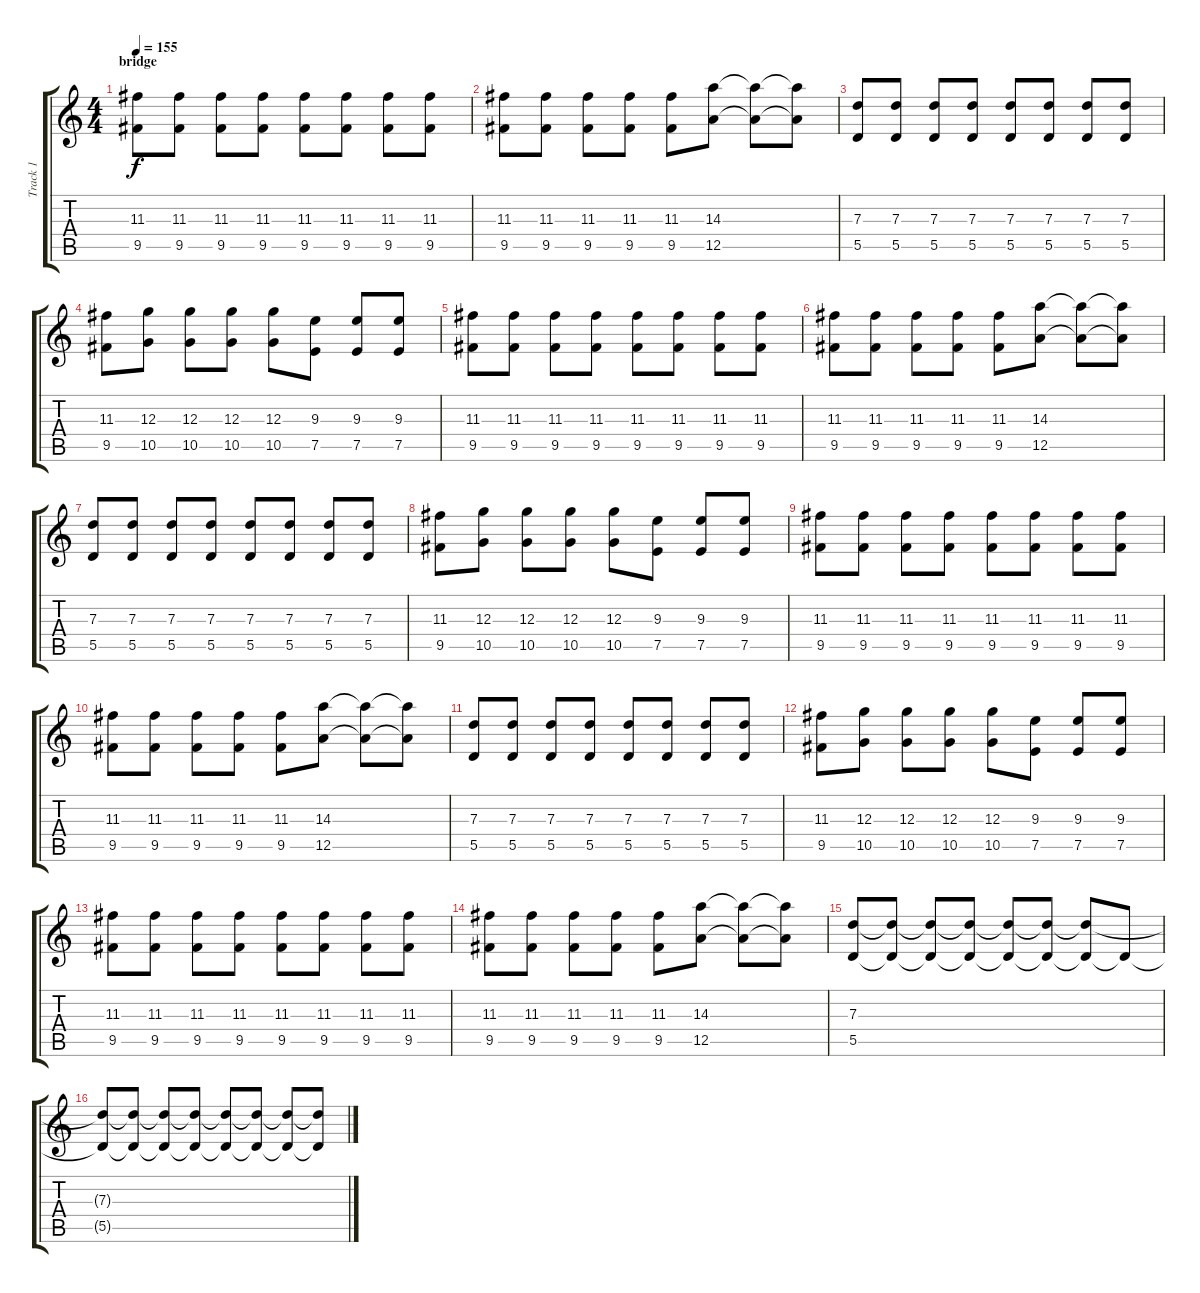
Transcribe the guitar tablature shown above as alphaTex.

\track ("Track 1" "Track 1") {instrument acousticguitarnylon}
\staff {score tabs}
\tuning (E4 B3 G3 D3 A2 D2) {hide}
\ts (4 4)
\section ("" "bridge")
\tempo 155
\clef g2
\ks c
(11.3 9.5).8{dy f volume 13} (11.3 9.5).8 (11.3 9.5).8 (11.3 9.5).8 (11.3 9.5).8 (11.3 9.5).8 (11.3 9.5).8 (11.3 9.5).8 |
(11.3 9.5).8 (11.3 9.5).8 (11.3 9.5).8 (11.3 9.5).8 (11.3 9.5).8 (14.3 12.5).8 (14.3{t} 12.5{t}).8 (14.3{t} 12.5{t}).8 |
(7.3 5.5).8{volume 13} (7.3 5.5).8 (7.3 5.5).8 (7.3 5.5).8 (7.3 5.5).8 (7.3 5.5).8 (7.3 5.5).8 (7.3 5.5).8 |
(11.3 9.5).8 (12.3 10.5).8 (12.3 10.5).8 (12.3 10.5).8 (12.3 10.5).8 (9.3 7.5).8 (9.3 7.5).8 (9.3 7.5).8 |
(11.3 9.5).8 (11.3 9.5).8 (11.3 9.5).8 (11.3 9.5).8 (11.3 9.5).8 (11.3 9.5).8 (11.3 9.5).8 (11.3 9.5).8 |
(11.3 9.5).8 (11.3 9.5).8 (11.3 9.5).8 (11.3 9.5).8 (11.3 9.5).8 (14.3 12.5).8 (14.3{t} 12.5{t}).8 (14.3{t} 12.5{t}).8 |
(7.3 5.5).8 (7.3 5.5).8 (7.3 5.5).8 (7.3 5.5).8 (7.3 5.5).8 (7.3 5.5).8 (7.3 5.5).8 (7.3 5.5).8 |
(11.3 9.5).8 (12.3 10.5).8 (12.3 10.5).8 (12.3 10.5).8 (12.3 10.5).8 (9.3 7.5).8 (9.3 7.5).8 (9.3 7.5).8 |
(11.3 9.5).8{volume 13} (11.3 9.5).8 (11.3 9.5).8 (11.3 9.5).8 (11.3 9.5).8 (11.3 9.5).8 (11.3 9.5).8 (11.3 9.5).8 |
(11.3 9.5).8 (11.3 9.5).8 (11.3 9.5).8 (11.3 9.5).8 (11.3 9.5).8 (14.3 12.5).8 (14.3{t} 12.5{t}).8 (14.3{t} 12.5{t}).8 |
(7.3 5.5).8{volume 13} (7.3 5.5).8 (7.3 5.5).8 (7.3 5.5).8 (7.3 5.5).8 (7.3 5.5).8 (7.3 5.5).8 (7.3 5.5).8 |
(11.3 9.5).8 (12.3 10.5).8 (12.3 10.5).8 (12.3 10.5).8 (12.3 10.5).8 (9.3 7.5).8 (9.3 7.5).8 (9.3 7.5).8 |
(11.3 9.5).8 (11.3 9.5).8 (11.3 9.5).8 (11.3 9.5).8 (11.3 9.5).8 (11.3 9.5).8 (11.3 9.5).8 (11.3 9.5).8 |
(11.3 9.5).8 (11.3 9.5).8 (11.3 9.5).8 (11.3 9.5).8 (11.3 9.5).8 (14.3 12.5).8 (14.3{t} 12.5{t}).8 (14.3{t} 12.5{t}).8 |
(7.3 5.5).8 (7.3{t} 5.5{t}).8 (7.3{t} 5.5{t}).8 (7.3{t} 5.5{t}).8 (7.3{t} 5.5{t}).8 (7.3{t} 5.5{t}).8 (7.3{t} 5.5{t}).8 5.5{t}.8 |
(7.3{t} 5.5{t}).8 (7.3{t} 5.5{t}).8 (7.3{t} 5.5{t}).8 (7.3{t} 5.5{t}).8 (7.3{t} 5.5{t}).8 (7.3{t} 5.5{t}).8 (7.3{t} 5.5{t}).8 (7.3{t} 5.5{t}).8
